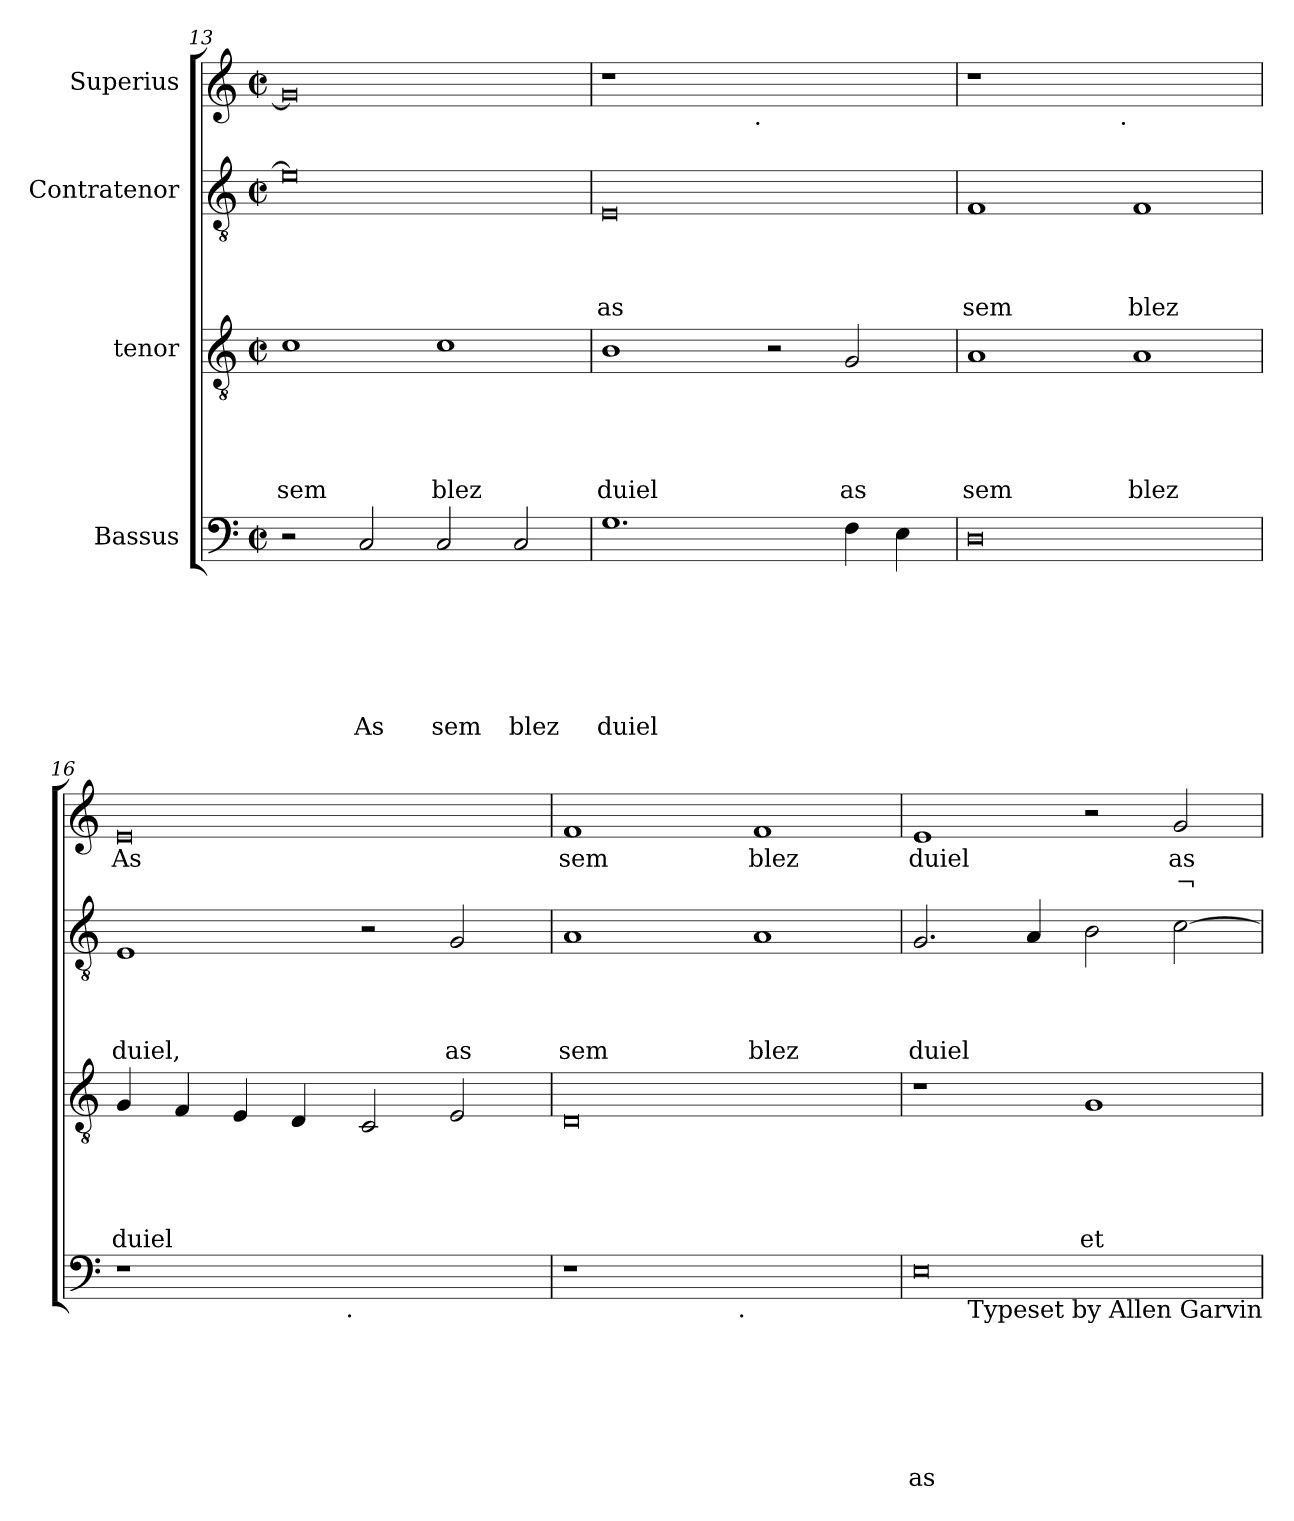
**kern	**text	**text	**text	**text	**text	**text	**text	**kern	**text	**text	**text	**text	**text	**kern	**text	**text	**text	**text	**kern	**text	**text
*part4	*part4	*part4	*part4	*part4	*part4	*part4	*part4	*part3	*part3	*part3	*part3	*part3	*part3	*part2	*part2	*part2	*part2	*part2	*part1	*part1	*part1
*staff4	*staff4	*staff4	*staff4	*staff4	*staff4	*staff4	*staff4	*staff3	*staff3	*staff3	*staff3	*staff3	*staff3	*staff2	*staff2	*staff2	*staff2	*staff2	*staff1	*staff1	*staff1
*I"Bassus	*	*	*	*	*	*	*	*I"tenor	*	*	*	*	*	*I"Contratenor	*	*	*	*	*I"Superius	*	*
*clefF4	*	*	*	*	*	*	*	*clefGv2	*	*	*	*	*	*clefGv2	*	*	*	*	*clefG2	*	*
*k[]	*	*	*	*	*	*	*	*k[]	*	*	*	*	*	*k[]	*	*	*	*	*k[]	*	*
*C:	*	*	*	*	*	*	*	*C:	*	*	*	*	*	*C:	*	*	*	*	*C:	*	*
*M2/2	*	*	*	*	*	*	*	*M2/2	*	*	*	*	*	*M2/2	*	*	*	*	*M2/2	*	*
*met(c|)	*	*	*	*	*	*	*	*met(c|)	*	*	*	*	*	*met(c|)	*	*	*	*	*met(c|)	*	*
=13	=13	=13	=13	=13	=13	=13	=13	=13	=13	=13	=13	=13	=13	=13	=13	=13	=13	=13	=13	=13	=13
!	!	!	!	!	!	!	!	!	!	!	!	!	!LO:LY:b	!	!	!	!	!	!	!	!
2r	.	.	.	.	.	.	.	1c	.	.	.	.	sem	0e]	.	.	.	.	0g]	.	.
!	!	!	!	!	!	!	!LO:LY:b	!	!	!	!	!	!	!	!	!	!	!	!	!	!
2C/	.	.	.	.	.	.	As	.	.	.	.	.	.	.	.	.	.	.	.	.	.
!	!	!	!	!	!	!	!LO:LY:b	!	!	!	!	!	!LO:LY:b	!	!	!	!	!	!	!	!
2C/	.	.	.	.	.	.	sem	1c	.	.	.	.	blez	.	.	.	.	.	.	.	.
!	!	!	!	!	!	!	!LO:LY:b	!	!	!	!	!	!	!	!	!	!	!	!	!	!
2C/	.	.	.	.	.	.	blez	.	.	.	.	.	.	.	.	.	.	.	.	.	.
=14	=14	=14	=14	=14	=14	=14	=14	=14	=14	=14	=14	=14	=14	=14	=14	=14	=14	=14	=14	=14	=14
!	!	!	!	!	!	!	!LO:LY:b	!	!	!	!	!	!LO:LY:b	!	!	!	!	!LO:LY:b	!	!	!
*	*	*	*	*	*	*	*	*	*	*	*	*	*	*	*	*	*	*	*^	*	*
1.G	.	.	.	.	.	.	duiel	1B	.	.	.	.	duiel	0E	.	.	.	as	1r	2ryy	.	.
.	.	.	.	.	.	.	.	.	.	.	.	.	.	.	.	.	.	.	.	4...ryy	.	.
!	!	!	!	!	!	!	!	!	!	!	!	!	!	!	!	!	!	!	!	!LO:TX:b:t=.	!	!
.	.	.	.	.	.	.	.	.	.	.	.	.	.	.	.	.	.	.	.	1ryy	.	.
.	.	.	.	.	.	.	.	2r	.	.	.	.	.	.	.	.	.	.	1ryy	.	.	.
!	!	!	!	!	!	!	!	!	!	!	!	!	!LO:LY:b	!	!	!	!	!	!	!	!	!
4F\	.	.	.	.	.	.	.	2G/	.	.	.	.	as	.	.	.	.	.	.	.	.	.
4E\	.	.	.	.	.	.	.	.	.	.	.	.	.	.	.	.	.	.	.	.	.	.
.	.	.	.	.	.	.	.	.	.	.	.	.	.	.	.	.	.	.	.	32ryy	.	.
=15	=15	=15	=15	=15	=15	=15	=15	=15	=15	=15	=15	=15	=15	=15	=15	=15	=15	=15	=15	=15	=15	=15
!	!	!	!	!	!	!	!	!	!	!	!	!	!LO:LY:b	!	!	!	!	!LO:LY:b	!	!	!	!
0D	.	.	.	.	.	.	.	1A	.	.	.	.	sem	1F	.	.	.	sem	1r	2ryy	.	.
.	.	.	.	.	.	.	.	.	.	.	.	.	.	.	.	.	.	.	.	4...ryy	.	.
!	!	!	!	!	!	!	!	!	!	!	!	!	!	!	!	!	!	!	!	!LO:TX:b:t=.	!	!
.	.	.	.	.	.	.	.	.	.	.	.	.	.	.	.	.	.	.	.	1ryy	.	.
!	!	!	!	!	!	!	!	!	!	!	!	!	!LO:LY:b	!	!	!	!	!LO:LY:b	!	!	!	!
.	.	.	.	.	.	.	.	1A	.	.	.	.	blez	1F	.	.	.	blez	1ryy	.	.	.
.	.	.	.	.	.	.	.	.	.	.	.	.	.	.	.	.	.	.	.	32ryy	.	.
!!LO:LB:g=z
=16	=16	=16	=16	=16	=16	=16	=16	=16	=16	=16	=16	=16	=16	=16	=16	=16	=16	=16	=16	=16	=16	=16
!	!	!	!	!	!	!	!	!	!	!	!	!	!LO:LY:b	!	!	!	!	!LO:LY:b	!	!	!LO:LY:b	!
*^	*	*	*	*	*	*	*	*	*	*	*	*	*	*	*	*	*	*	*v	*v	*	*
1r	2ryy	.	.	.	.	.	.	.	4G/	.	.	.	.	duiel	1E	.	.	.	duiel,	0e	As	.
.	.	.	.	.	.	.	.	.	4F/	.	.	.	.	.	.	.	.	.	.	.	.	.
.	4...ryy	.	.	.	.	.	.	.	4E/	.	.	.	.	.	.	.	.	.	.	.	.	.
.	.	.	.	.	.	.	.	.	4D/	.	.	.	.	.	.	.	.	.	.	.	.	.
!	!LO:TX:b:t=.	!	!	!	!	!	!	!	!	!	!	!	!	!	!	!	!	!	!	!	!	!
.	1ryy	.	.	.	.	.	.	.	.	.	.	.	.	.	.	.	.	.	.	.	.	.
1ryy	.	.	.	.	.	.	.	.	2C/	.	.	.	.	.	2r	.	.	.	.	.	.	.
!	!	!	!	!	!	!	!	!	!	!	!	!	!	!	!	!	!	!	!LO:LY:b	!	!	!
.	.	.	.	.	.	.	.	.	2E/	.	.	.	.	.	2G/	.	.	.	as	.	.	.
.	32ryy	.	.	.	.	.	.	.	.	.	.	.	.	.	.	.	.	.	.	.	.	.
=17	=17	=17	=17	=17	=17	=17	=17	=17	=17	=17	=17	=17	=17	=17	=17	=17	=17	=17	=17	=17	=17	=17
!	!	!	!	!	!	!	!	!	!	!	!	!	!	!	!	!	!	!	!LO:LY:b	!	!LO:LY:b	!
1r	2ryy	.	.	.	.	.	.	.	0D	.	.	.	.	.	1A	.	.	.	sem	1f	sem	.
.	4...ryy	.	.	.	.	.	.	.	.	.	.	.	.	.	.	.	.	.	.	.	.	.
!	!LO:TX:b:t=.	!	!	!	!	!	!	!	!	!	!	!	!	!	!	!	!	!	!	!	!	!
.	1ryy	.	.	.	.	.	.	.	.	.	.	.	.	.	.	.	.	.	.	.	.	.
!	!	!	!	!	!	!	!	!	!	!	!	!	!	!	!	!	!	!	!LO:LY:b	!	!LO:LY:b	!
1ryy	.	.	.	.	.	.	.	.	.	.	.	.	.	.	1A	.	.	.	blez	1f	blez	.
.	32ryy	.	.	.	.	.	.	.	.	.	.	.	.	.	.	.	.	.	.	.	.	.
=18	=18	=18	=18	=18	=18	=18	=18	=18	=18	=18	=18	=18	=18	=18	=18	=18	=18	=18	=18	=18	=18	=18
!	!	!	!	!	!	!	!	!LO:LY:b	!	!	!	!	!	!	!	!	!	!	!LO:LY:b	!	!LO:LY:b	!
*v	*v	*	*	*	*	*	*	*	*	*	*	*	*	*	*	*	*	*	*	*	*	*
0E	.	.	.	.	.	.	as-	1r	.	.	.	.	.	2.G/	.	.	.	duiel	1e	duiel	.
.	.	.	.	.	.	.	.	.	.	.	.	.	.	4A/	.	.	.	.	.	.	.
!	!	!	!	!	!	!	!	!	!	!	!	!	!LO:LY:b	!	!	!	!	!	!	!	!
.	.	.	.	.	.	.	.	1G	.	.	.	.	et	2B\	.	.	.	.	2r	.	.
!	!	!	!	!	!	!	!	!	!	!	!	!	!	!	!	!	!	!	!	!LO:LY:b	!LO:LY:b
.	.	.	.	.	.	.	.	.	.	.	.	.	.	[>2c\	.	.	.	.	2g/	as	-¬-
!LO:TX:b:t=Typeset by Allen Garvin	!	!	!	!	!	!	!	!	!	!	!	!	!	!	!	!	!	!	!	!	!
=	=	=	=	=	=	=	=	=	=	=	=	=	=	=	=	=	=	=	=	=	=
*-	*-	*-	*-	*-	*-	*-	*-	*-	*-	*-	*-	*-	*-	*-	*-	*-	*-	*-	*-	*-	*-
